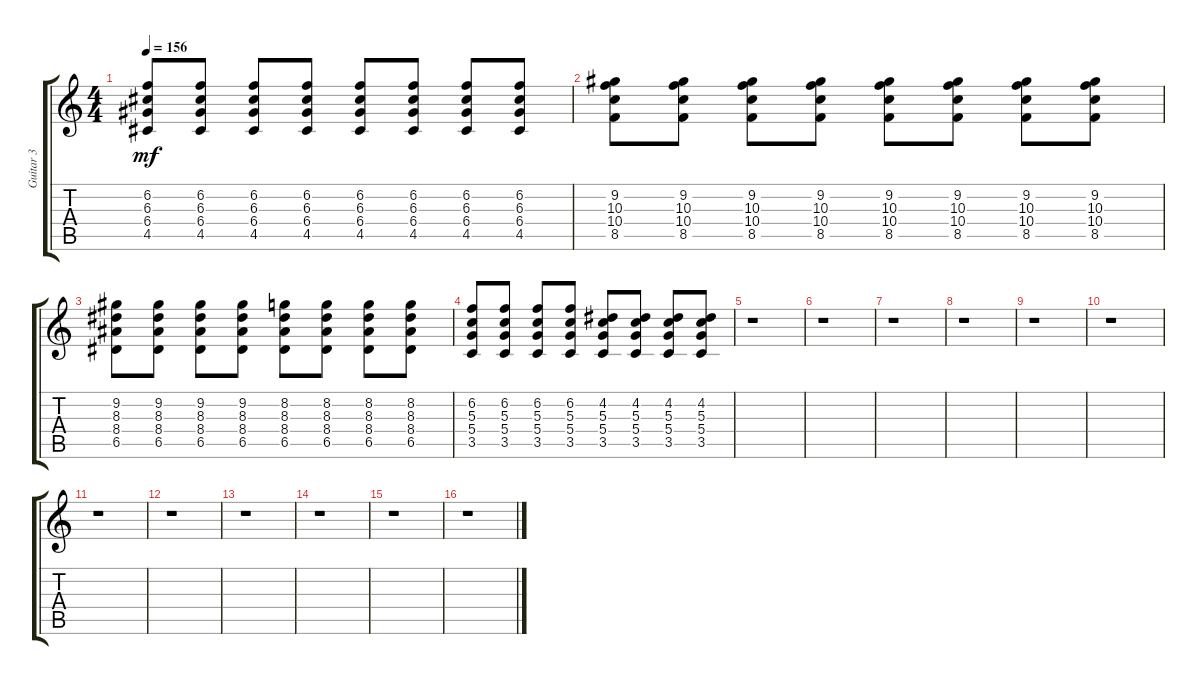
\track ("Guitar 3" "Guitar 3") {instrument acousticguitarnylon}
\staff {score tabs}
\tuning (E4 B3 G3 D3 A2 E2) {hide}
\ts (4 4)
\tempo 156
\clef g2
\ks c
(6.2 6.3 6.4 4.5).8{dy mf} (6.2 6.3 6.4 4.5).8 (6.2 6.3 6.4 4.5).8 (6.2 6.3 6.4 4.5).8 (6.2 6.3 6.4 4.5).8 (6.2 6.3 6.4 4.5).8 (6.2 6.3 6.4 4.5).8 (6.2 6.3 6.4 4.5).8 |
(9.2 10.3 10.4 8.5).8 (9.2 10.3 10.4 8.5).8 (9.2 10.3 10.4 8.5).8 (9.2 10.3 10.4 8.5).8 (9.2 10.3 10.4 8.5).8 (9.2 10.3 10.4 8.5).8 (9.2 10.3 10.4 8.5).8 (9.2 10.3 10.4 8.5).8 |
(9.2 8.3 8.4 6.5).8 (9.2 8.3 8.4 6.5).8 (9.2 8.3 8.4 6.5).8 (9.2 8.3 8.4 6.5).8 (8.2 8.3 8.4 6.5).8 (8.2 8.3 8.4 6.5).8 (8.2 8.3 8.4 6.5).8 (8.2 8.3 8.4 6.5).8 |
(6.2 5.3 5.4 3.5).8 (6.2 5.3 5.4 3.5).8 (6.2 5.3 5.4 3.5).8 (6.2 5.3 5.4 3.5).8 (4.2 5.3 5.4 3.5).8 (4.2 5.3 5.4 3.5).8 (4.2 5.3 5.4 3.5).8 (4.2 5.3 5.4 3.5).8 |
r.1 |
r.1 |
r.1 |
r.1 |
r.1 |
r.1 |
r.1 |
r.1 |
r.1 |
r.1 |
r.1 |
r.1
